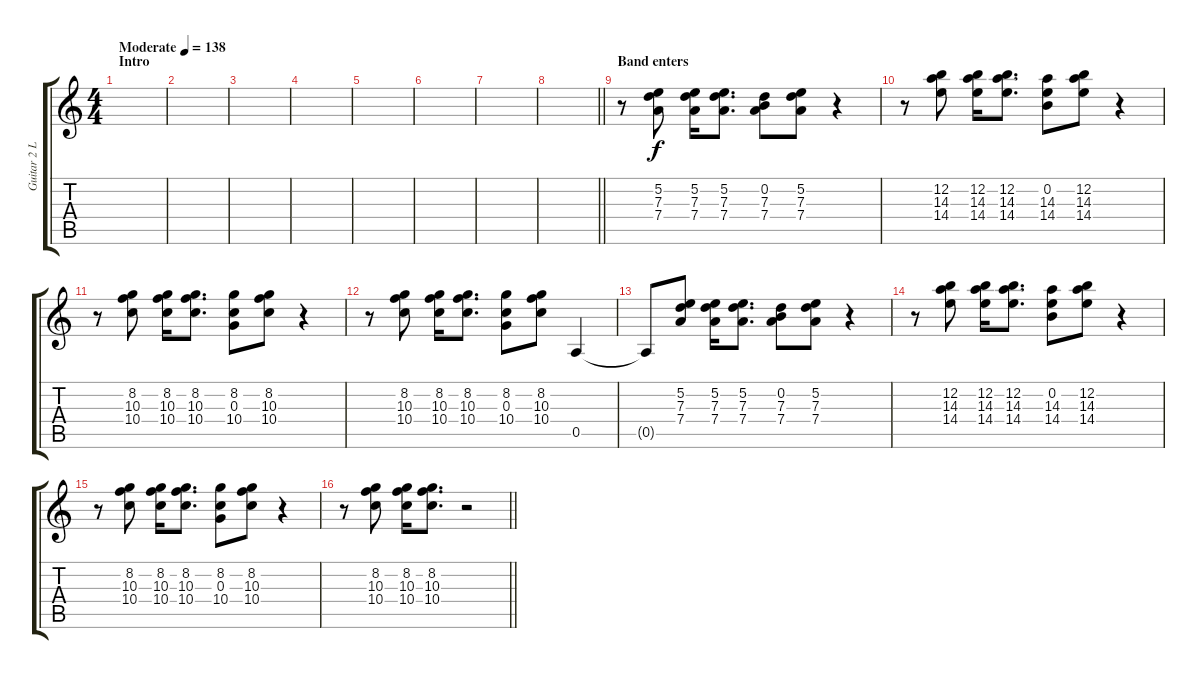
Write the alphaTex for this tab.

\track ("Guitar 2 L" "Guitar 2 L") {instrument overdrivenguitar}
\staff {score tabs}
\tuning (E4 B3 G3 D3 A2 E2) {hide}
\ts (4 4)
\section ("" "Intro")
\tempo (138 "Moderate")
\clef g2
\ks c
|
|
|
|
|
|
|
\barLineRight lightlight
|
\section ("" "Band enters")
r.8 (5.2 7.3 7.4).8 (5.2 7.3 7.4).16 (5.2 7.3 7.4).8{d} (0.2 7.3 7.4).8 (5.2 7.3 7.4).8 r.4 |
r.8 (12.2 14.3 14.4).8 (12.2 14.3 14.4).16 (12.2 14.3 14.4).8{d} (0.2 14.3 14.4).8 (12.2 14.3 14.4).8 r.4 |
r.8 (8.2 10.3 10.4).8 (8.2 10.3 10.4).16 (8.2 10.3 10.4).8{d} (8.2 0.3 10.4).8 (8.2 10.3 10.4).8 r.4 |
r.8 (8.2 10.3 10.4).8 (8.2 10.3 10.4).16 (8.2 10.3 10.4).8{d} (8.2 0.3 10.4).8 (8.2 10.3 10.4).8 0.5.4 |
0.5{t}.8 (5.2 7.3 7.4).8 (5.2 7.3 7.4).16 (5.2 7.3 7.4).8{d} (0.2 7.3 7.4).8 (5.2 7.3 7.4).8 r.4 |
r.8 (12.2 14.3 14.4).8 (12.2 14.3 14.4).16 (12.2 14.3 14.4).8{d} (0.2 14.3 14.4).8 (12.2 14.3 14.4).8 r.4 |
r.8 (8.2 10.3 10.4).8 (8.2 10.3 10.4).16 (8.2 10.3 10.4).8{d} (8.2 0.3 10.4).8 (8.2 10.3 10.4).8 r.4 |
\barLineRight lightlight
r.8 (8.2 10.3 10.4).8 (8.2 10.3 10.4).16 (8.2 10.3 10.4).8{d} r.2
